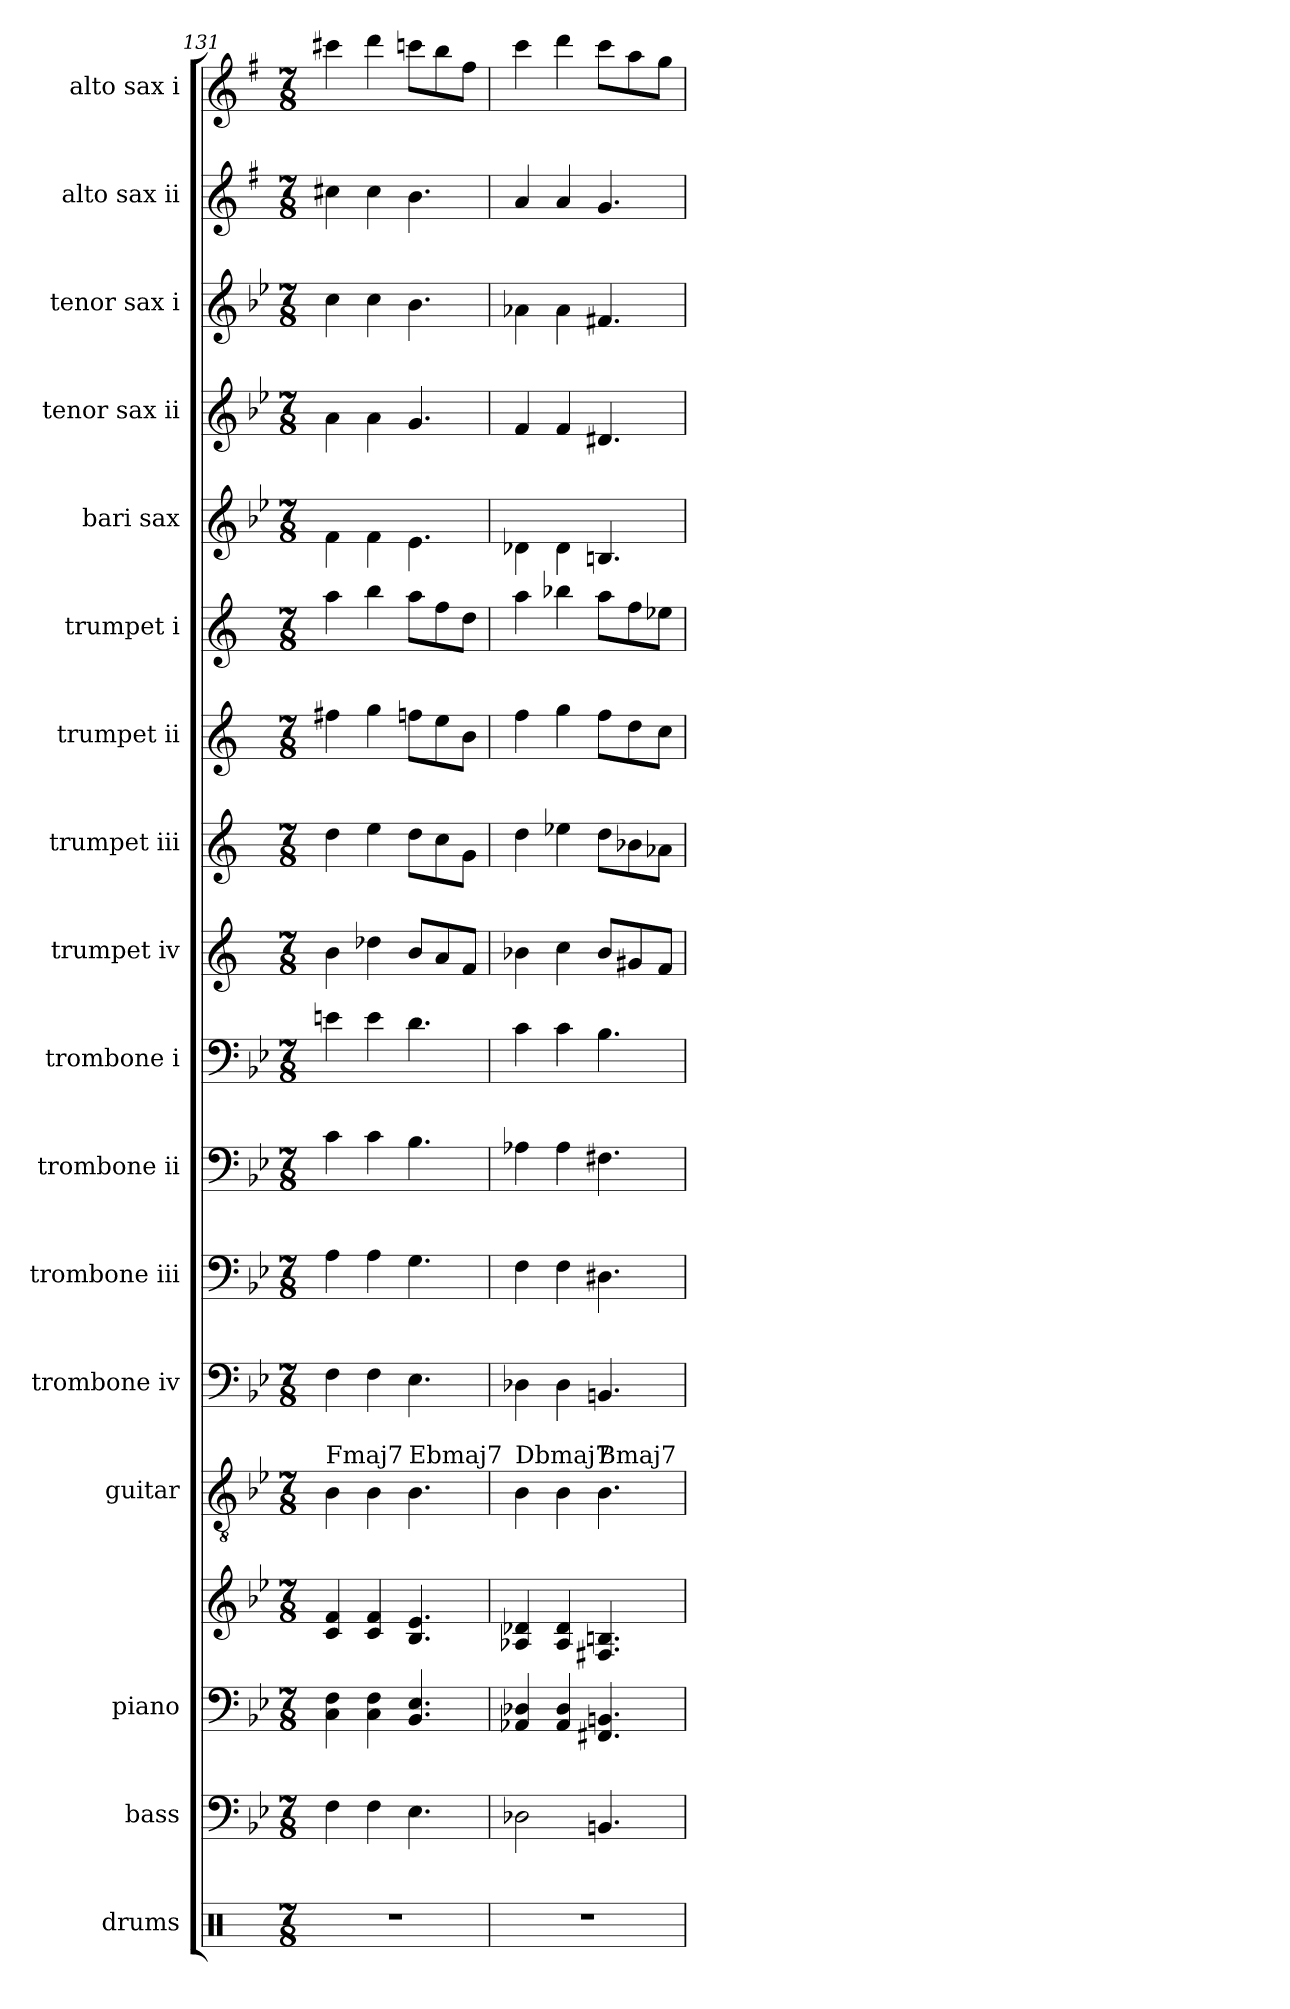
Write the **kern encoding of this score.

**kern	**kern	**kern	**kern	**kern	**kern	**kern	**kern	**kern	**kern	**kern	**kern	**kern	**kern	**kern	**kern	**kern	**kern
*part17	*part16	*part15	*part15	*part14	*part13	*part12	*part11	*part10	*part9	*part8	*part7	*part6	*part5	*part4	*part3	*part2	*part1
*staff18	*staff17	*staff16	*staff15	*staff14	*staff13	*staff12	*staff11	*staff10	*staff9	*staff8	*staff7	*staff6	*staff5	*staff4	*staff3	*staff2	*staff1
*I"drums	*I"bass	*I"piano	*	*I"guitar	*I"trombone iv	*I"trombone iii	*I"trombone ii	*I"trombone i	*I"trumpet iv	*I"trumpet iii	*I"trumpet ii	*I"trumpet i	*I"bari sax	*I"tenor sax ii	*I"tenor sax i	*I"alto sax ii	*I"alto sax i
*I'drs.	*I'bass	*I'pno.	*	*I'gtr.	*I'tbn. iv	*I'tbn. iii	*I'tbn. ii	*I'tbn. i	*I'tpt. iv	*I'tpt. iii	*I'tpt. ii	*I'tpt. i	*I'bari	*I'tenor ii	*I'tenor i	*I'alto ii	*I'alto i
*clefX	*clefF4	*clefF4	*clefG2	*clefGv2	*clefF4	*clefF4	*clefF4	*clefF4	*clefG2	*clefG2	*clefG2	*clefG2	*clefG2	*clefG2	*clefG2	*clefG2	*clefG2
*	*ITrd7c12	*	*	*	*	*	*	*	*ITrd1c2	*ITrd1c2	*ITrd1c2	*ITrd1c2	*ITrd12c21	*ITrd8c14	*ITrd8c14	*ITrd5c9	*ITrd5c9
*k[]	*k[b-e-]	*k[b-e-]	*k[b-e-]	*k[b-e-]	*k[b-e-]	*k[b-e-]	*k[b-e-]	*k[b-e-]	*k[b-e-]	*k[b-e-]	*k[b-e-]	*k[b-e-]	*k[b-e-]	*k[b-e-]	*k[b-e-]	*k[b-e-]	*k[b-e-]
*M7/8	*M7/8	*M7/8	*M7/8	*M7/8	*M7/8	*M7/8	*M7/8	*M7/8	*M7/8	*M7/8	*M7/8	*M7/8	*M7/8	*M7/8	*M7/8	*M7/8	*M7/8
=131	=131	=131	=131	=131	=131	=131	=131	=131	=131	=131	=131	=131	=131	=131	=131	=131	=131
!	!	!	!	!LO:TX:a:t=Fmaj7	!	!	!	!	!	!	!	!	!	!	!	!	!
2..r	4FF\	4C\ 4F\	4c/ 4f/	4B-\	4F\	4A\	4c\	4en\	4a\	4cc\	4een\	4gg\	4F\	4A\	4c\	4en\	4een\
.	4FF\	4C\ 4F\	4c/ 4f/	4B-\	4F\	4A\	4c\	4e\	4cc-X\	4dd\	4ff\	4aa\	4F\	4A\	4c\	4e\	4ff\
!	!	!	!	!LO:TX:a:t=Ebmaj7	!	!	!	!	!	!	!	!	!	!	!	!	!
.	4.EE-\	4.BB-/ 4.E-/	4.B-/ 4.e-/	4.B-\	4.E-\	4.G\	4.B-\	4.d\	8a/L	8cc\L	8ee-X\L	8gg\L	4.E-\	4.G/	4.B-\	4.d\	8ee-X\L
.	.	.	.	.	.	.	.	.	8g/	8b-\	8dd\	8ee-\	.	.	.	.	8dd\
.	.	.	.	.	.	.	.	.	8e-/J	8f\J	8a\J	8cc\J	.	.	.	.	8a\J
=132	=132	=132	=132	=132	=132	=132	=132	=132	=132	=132	=132	=132	=132	=132	=132	=132	=132
!	!	!	!	!LO:TX:a:t=Dbmaj7	!	!	!	!	!	!	!	!	!	!	!	!	!
2..r	2DD-X\	4AA-X/ 4D-X/	4A-X/ 4d-X/	4B-\	4D-X\	4F\	4A-X\	4c\	4a-X\	4cc\	4ee-\	4gg\	4D-X\	4F/	4A-X\	4c/	4ee-\
.	.	4AA-/ 4D-/	4A-/ 4d-/	4B-\	4D-\	4F\	4A-\	4c\	4b-\	4dd-X\	4ff\	4aa-X\	4D-\	4F/	4A-\	4c/	4ff\
!	!	!	!	!LO:TX:a:t=Bmaj7	!	!	!	!	!	!	!	!	!	!	!	!	!
.	4.BBBn/	4.FF#X/ 4.BBn/	4.F#X/ 4.Bn/	4.B-\	4.BBn/	4.D#X\	4.F#X\	4.B-\	8a-/L	8cc\L	8ee-\L	8gg\L	4.BBn/	4.D#X/	4.F#X/	4.B-/	8ee-\L
.	.	.	.	.	.	.	.	.	8f#X/	8a-X\	8cc\	8ee-\	.	.	.	.	8cc\
.	.	.	.	.	.	.	.	.	8e-/J	8g-X\J	8b-\J	8dd-X\J	.	.	.	.	8b-\J
=	=	=	=	=	=	=	=	=	=	=	=	=	=	=	=	=	=
*-	*-	*-	*-	*-	*-	*-	*-	*-	*-	*-	*-	*-	*-	*-	*-	*-	*-
